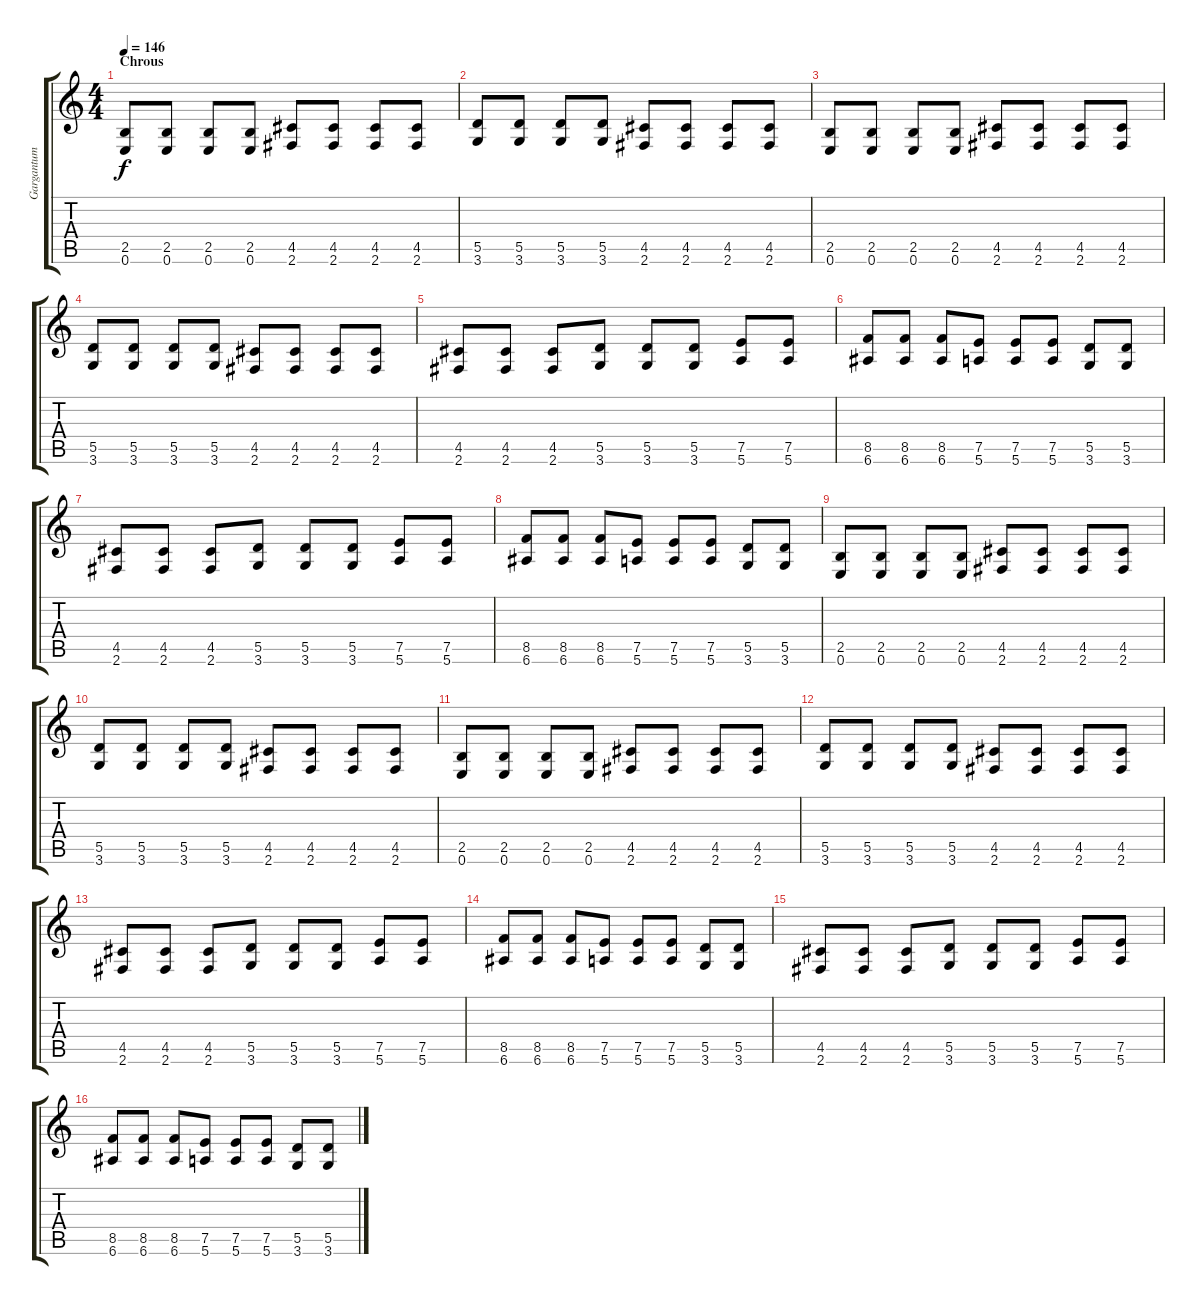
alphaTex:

\track ("Gargantum" "Gargantum") {instrument overdrivenguitar}
\staff {score tabs}
\tuning (E4 B3 G3 D3 A2 E2) {hide}
\ts (4 4)
\section ("" "Chrous")
\tempo 146
\clef g2
\ks c
(2.5 0.6).8{dy f} (2.5 0.6).8 (2.5 0.6).8 (2.5 0.6).8 (4.5 2.6).8 (4.5 2.6).8 (4.5 2.6).8 (4.5 2.6).8 |
(5.5 3.6).8 (5.5 3.6).8 (5.5 3.6).8 (5.5 3.6).8 (4.5 2.6).8 (4.5 2.6).8 (4.5 2.6).8 (4.5 2.6).8 |
(2.5 0.6).8 (2.5 0.6).8 (2.5 0.6).8 (2.5 0.6).8 (4.5 2.6).8 (4.5 2.6).8 (4.5 2.6).8 (4.5 2.6).8 |
(5.5 3.6).8 (5.5 3.6).8 (5.5 3.6).8 (5.5 3.6).8 (4.5 2.6).8 (4.5 2.6).8 (4.5 2.6).8 (4.5 2.6).8 |
(4.5 2.6).8 (4.5 2.6).8 (4.5 2.6).8 (5.5 3.6).8 (5.5 3.6).8 (5.5 3.6).8 (7.5 5.6).8 (7.5 5.6).8 |
(8.5 6.6).8 (8.5 6.6).8 (8.5 6.6).8 (7.5 5.6).8 (7.5 5.6).8 (7.5 5.6).8 (5.5 3.6).8 (5.5 3.6).8 |
(4.5 2.6).8 (4.5 2.6).8 (4.5 2.6).8 (5.5 3.6).8 (5.5 3.6).8 (5.5 3.6).8 (7.5 5.6).8 (7.5 5.6).8 |
(8.5 6.6).8 (8.5 6.6).8 (8.5 6.6).8 (7.5 5.6).8 (7.5 5.6).8 (7.5 5.6).8 (5.5 3.6).8 (5.5 3.6).8 |
(2.5 0.6).8 (2.5 0.6).8 (2.5 0.6).8 (2.5 0.6).8 (4.5 2.6).8 (4.5 2.6).8 (4.5 2.6).8 (4.5 2.6).8 |
(5.5 3.6).8 (5.5 3.6).8 (5.5 3.6).8 (5.5 3.6).8 (4.5 2.6).8 (4.5 2.6).8 (4.5 2.6).8 (4.5 2.6).8 |
(2.5 0.6).8 (2.5 0.6).8 (2.5 0.6).8 (2.5 0.6).8 (4.5 2.6).8 (4.5 2.6).8 (4.5 2.6).8 (4.5 2.6).8 |
(5.5 3.6).8 (5.5 3.6).8 (5.5 3.6).8 (5.5 3.6).8 (4.5 2.6).8 (4.5 2.6).8 (4.5 2.6).8 (4.5 2.6).8 |
(4.5 2.6).8 (4.5 2.6).8 (4.5 2.6).8 (5.5 3.6).8 (5.5 3.6).8 (5.5 3.6).8 (7.5 5.6).8 (7.5 5.6).8 |
(8.5 6.6).8 (8.5 6.6).8 (8.5 6.6).8 (7.5 5.6).8 (7.5 5.6).8 (7.5 5.6).8 (5.5 3.6).8 (5.5 3.6).8 |
(4.5 2.6).8 (4.5 2.6).8 (4.5 2.6).8 (5.5 3.6).8 (5.5 3.6).8 (5.5 3.6).8 (7.5 5.6).8 (7.5 5.6).8 |
(8.5 6.6).8 (8.5 6.6).8 (8.5 6.6).8 (7.5 5.6).8 (7.5 5.6).8 (7.5 5.6).8 (5.5 3.6).8 (5.5 3.6).8
